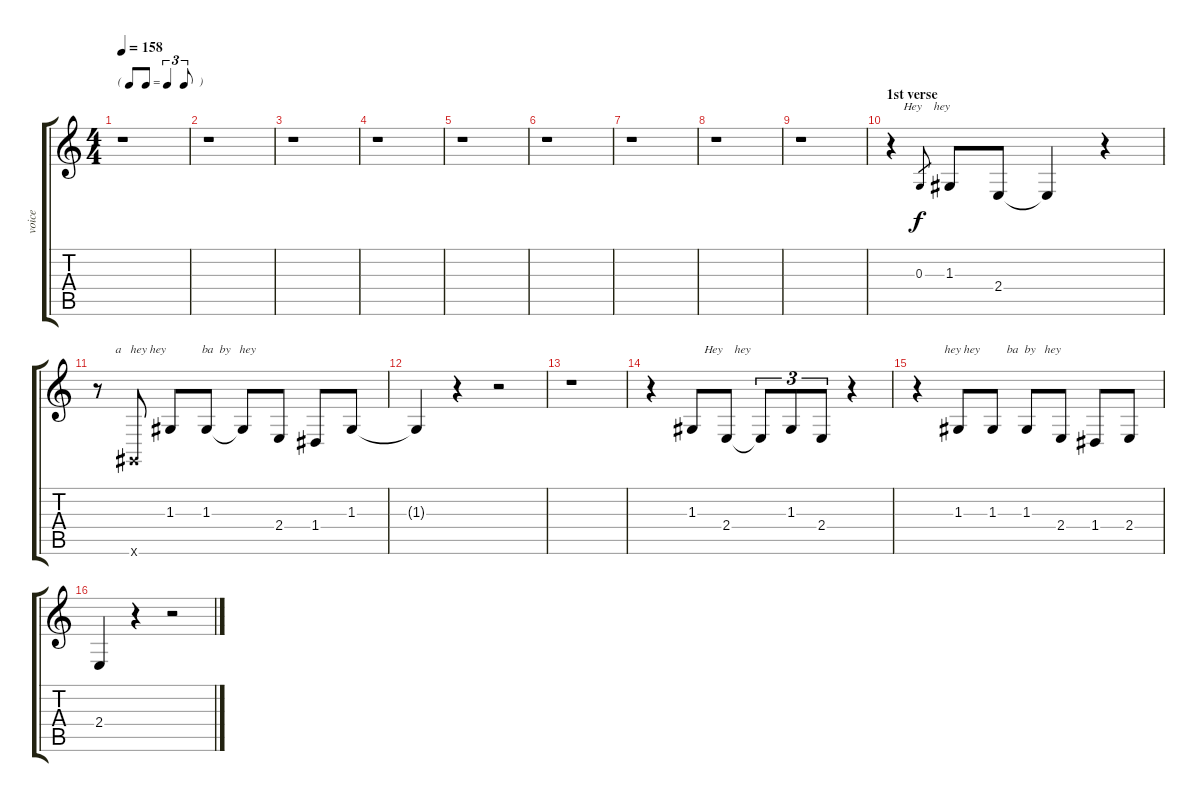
\track ("voice" "voice") {instrument lead6voice}
\staff {score tabs}
\tuning (E4 B3 G3 D3 A2 E2) {hide}
\ts (4 4)
\tf triplet8th
\tempo 158
\clef g2
\ks c
r.1{dy f} |
r.1 |
r.1 |
r.1 |
r.1 |
r.1 |
r.1 |
r.1 |
r.1 |
\section ("" "1st verse")
r.4{txt "    Hey    hey"} 0.3.8{gr} 1.3.8 2.4.8 2.4{t}.4 r.4 |
r.8{txt "      a   hey hey            ba  by   hey"} 4.6{x}.8 1.3.8 1.3.8 1.3{t}.8 2.4.8 1.4.8 1.3.8 |
1.3{t}.4 r.4 r.2 |
r.1 |
r.4 1.3.8{txt "    Hey    hey"} 2.4.8 2.4{t}.8{tu (3 2)} 1.3.8{tu (3 2)} 2.4.8{tu (3 2)} r.4 |
r.4{txt "         hey hey         ba  by   hey"} 1.3.8 1.3.8 1.3.8 2.4.8 1.4.8 2.4.8 |
2.4.4 r.4 r.2
